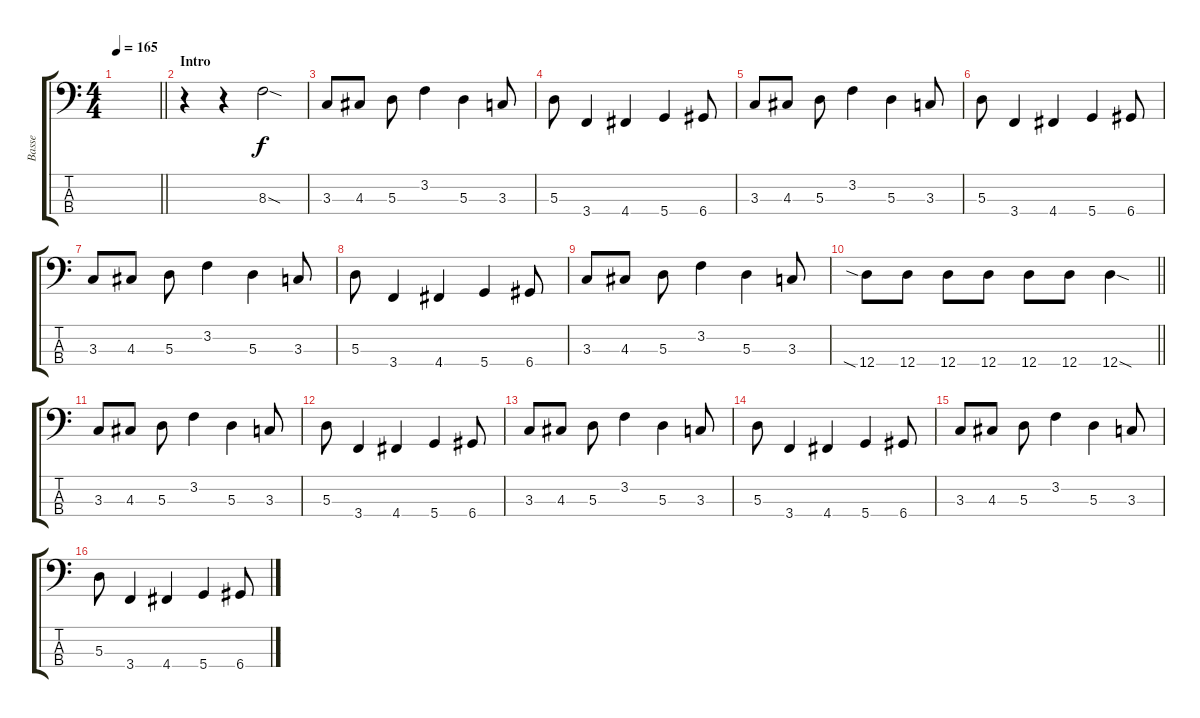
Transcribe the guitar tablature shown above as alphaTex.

\track ("Basse" "Basse") {instrument electricbassfinger}
\staff {score tabs}
\tuning (G2 D2 A1 D1) {hide}
\ts (4 4)
\tempo 165
\clef f4
\barLineRight lightlight
\ks c
|
\section ("" "Intro")
r.4 r.4 8.3{sod}.2 |
3.3.8 4.3.8 5.3.8 3.2.4 5.3.4 3.3.8 |
5.3.8 3.4.4 4.4.4 5.4.4 6.4.8 |
3.3.8 4.3.8 5.3.8 3.2.4 5.3.4 3.3.8 |
5.3.8 3.4.4 4.4.4 5.4.4 6.4.8 |
3.3.8 4.3.8 5.3.8 3.2.4 5.3.4 3.3.8 |
5.3.8 3.4.4 4.4.4 5.4.4 6.4.8 |
3.3.8 4.3.8 5.3.8 3.2.4 5.3.4 3.3.8 |
\barLineRight lightlight
12.4{sia}.8 12.4.8 12.4.8 12.4.8 12.4.8 12.4.8 12.4{sod}.4 |
3.3.8 4.3.8 5.3.8 3.2.4 5.3.4 3.3.8 |
5.3.8 3.4.4 4.4.4 5.4.4 6.4.8 |
3.3.8 4.3.8 5.3.8 3.2.4 5.3.4 3.3.8 |
5.3.8 3.4.4 4.4.4 5.4.4 6.4.8 |
3.3.8 4.3.8 5.3.8 3.2.4 5.3.4 3.3.8 |
5.3.8 3.4.4 4.4.4 5.4.4 6.4.8
